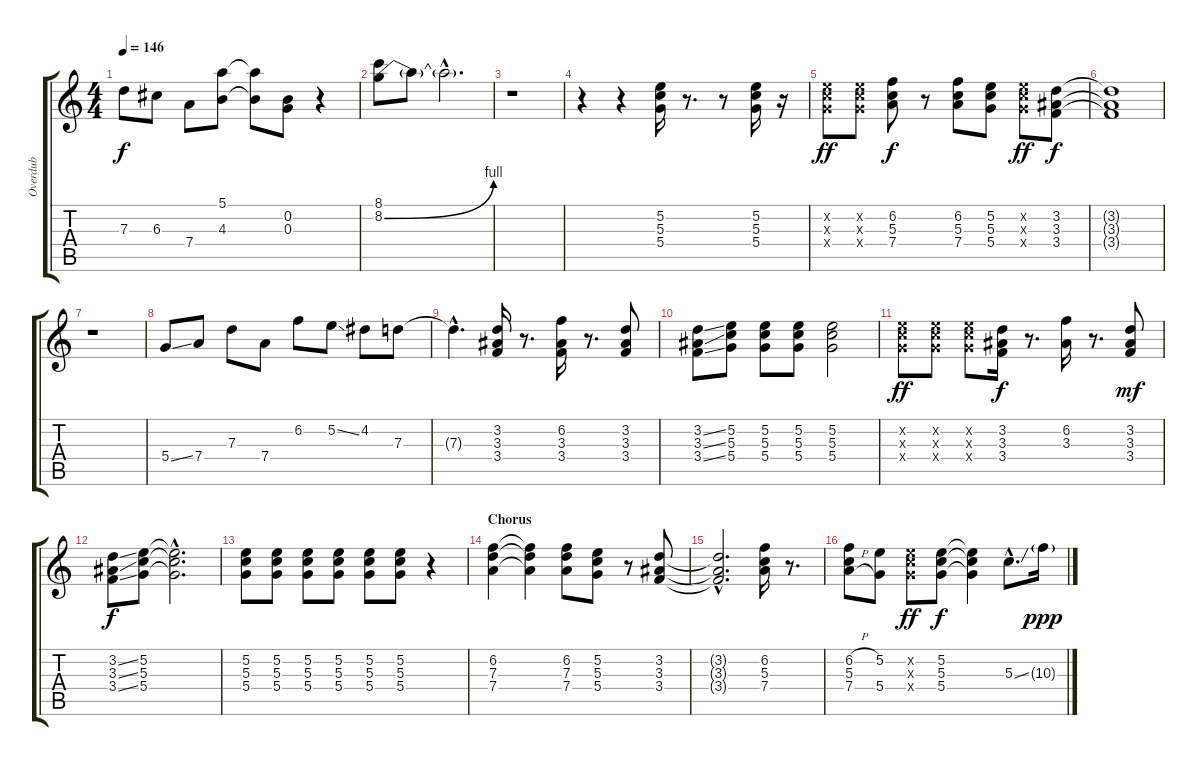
\track ("Overdub" "Overdub") {instrument fretlessbass}
\staff {score tabs}
\tuning (E4 B3 G3 D3 A2 E2) {hide}
\ts (4 4)
\tempo 146
\clef g2
\ks c
7.3.8{dy f} 6.3.8 7.4.8 (5.1 4.3).8 (5.1{t} 4.3{t}).8 (0.2 0.3).8 r.4 |
(8.1 8.2{be (bend 0 0 60 4)}).8 8.2{t}.8 8.2{hac t}.2{d} |
r.1 |
r.4 r.4 (5.2 5.3 5.4).16 r.8{d} r.8 (5.2 5.3 5.4).16 r.16 |
(5.2{x} 5.3{x} 5.4{x}).8{dy ff} (5.2{x} 5.3{x} 5.4{x}).8 (6.2 5.3 7.4).8{dy f} r.8 (6.2 5.3 7.4).8 (5.2 5.3 5.4).8 (5.2{x} 5.3{x} 5.4{x}).8{dy ff} (3.2 3.3 3.4).8{dy f} |
(3.2{t} 3.3{t} 3.4{t}).1 |
r.1 |
5.4{ss}.8 7.4.8 7.3.8 7.4.8 6.2.8 5.2{ss}.8 4.2.8 7.3.8 |
7.3{hac t}.4{d} (3.2 3.3 3.4).16 r.8{d} (6.2 3.3 3.4).16 r.8{d} (3.2 3.3 3.4).8 |
(3.2{ss} 3.3{ss} 3.4{ss}).8 (5.2 5.3 5.4).8 (5.2 5.3 5.4).8 (5.2 5.3 5.4).8 (5.2 5.3 5.4).2 |
(5.2{x} 5.3{x} 5.4{x}).8{dy ff} (5.2{x} 5.3{x} 5.4{x}).8 (5.2{x} 5.3{x} 5.4{x}).8 (3.2 3.3 3.4).16{dy f} r.8{d} (6.2 3.3).16 r.8{d} (3.2 3.3 3.4).8{dy mf} |
(3.2{ss} 3.3{ss} 3.4{ss}).8{dy f} (5.2 5.3 5.4).8 (5.2{hac t} 5.3{hac t} 5.4{hac t}).2{d} |
(5.2 5.3 5.4).8 (5.2 5.3 5.4).8 (5.2 5.3 5.4).8 (5.2 5.3 5.4).8 (5.2 5.3 5.4).8 (5.2 5.3 5.4).8 r.4 |
\section ("" "Chorus")
(6.2 7.3 7.4).4 (6.2{t} 7.3{t} 7.4{t}).4 (6.2 7.3 7.4).8 (5.2 5.3 5.4).8 r.8 (3.2 3.3 3.4).8 |
(3.2{hac t} 3.3{hac t} 3.4{hac t}).2{d} (6.2 5.3 7.4).16 r.8{d} |
(6.2{h} 5.3 7.4{h}).8 (5.2 5.4).8 (5.2{x} 5.3{x} 5.4{x}).8{dy ff} (5.2 5.3 5.4).8{dy f} (5.2{t} 5.3{t} 5.4{t}).4 5.3{ss hac}.8{d} 10.3{g}.16{dy ppp}
